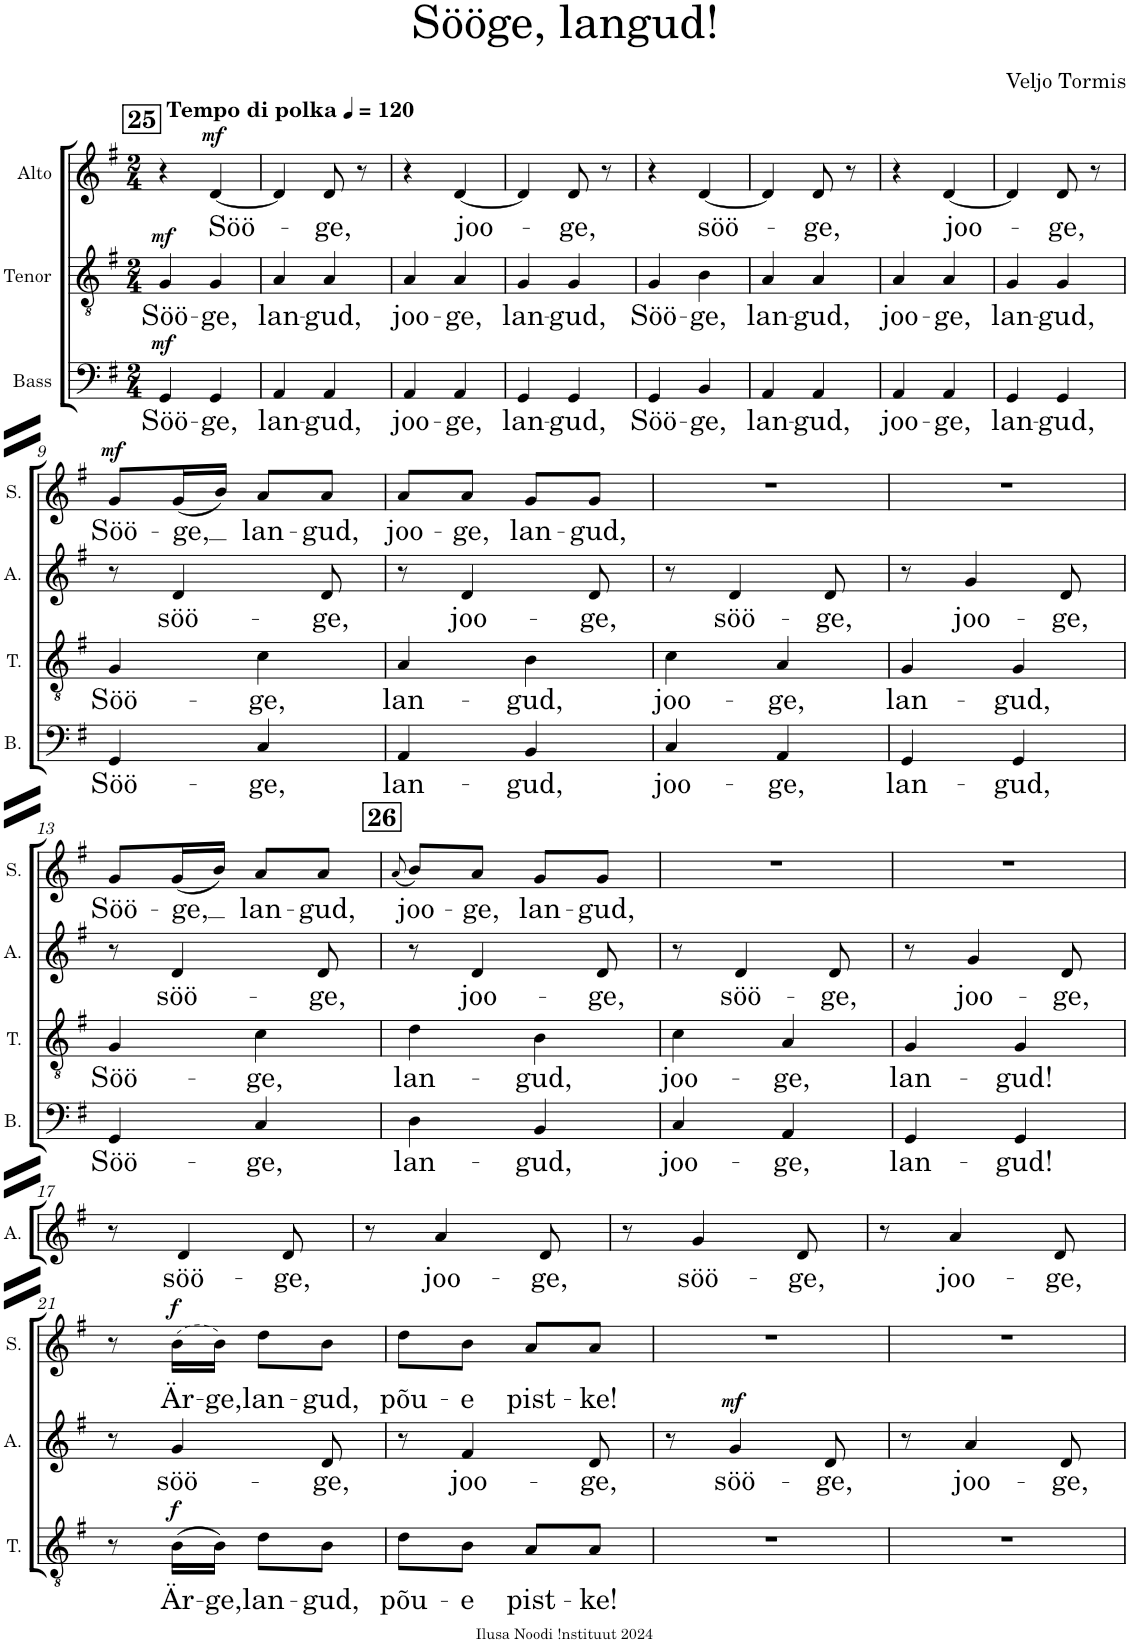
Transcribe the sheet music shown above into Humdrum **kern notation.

**kern	**text	**dynam	**kern	**text	**dynam	**kern	**text	**dynam	**kern	**text	**dynam
*part4	*part4	*part4	*part3	*part3	*part3	*part2	*part2	*part2	*part1	*part1	*part1
*staff4	*staff4	*staff4	*staff3	*staff3	*staff3	*staff2	*staff2	*staff2	*staff1	*staff1	*staff1
*I"Bass	*	*	*I"Tenor	*	*	*I"Alto	*	*	*I"Soprano	*	*
*I'B.	*	*	*I'T.	*	*	*I'A.	*	*	*I'S.	*	*
*clefF4	*	*	*clefGv2	*	*	*clefG2	*	*	*clefG2	*	*
*k[f#]	*	*	*k[f#]	*	*	*k[f#]	*	*	*k[f#]	*	*
*M2/4	*	*	*M2/4	*	*	*M2/4	*	*	*M2/4	*	*
*MM120	*	*	*MM120	*	*	*MM120	*	*	*MM120	*	*
!!LO:REH:place=s1:a:B:cj:fs=14:t=25
=1	=1	=1	=1	=1	=1	=1	=1	=1	=1	=1	=1
!	!	!	!	!	!	!	!	!	!LO:TX:a:B:t=Tempo di polka	!	!
!	!LO:LY:b	!LO:DY:a	!	!LO:LY:b	!LO:DY:a	!	!	!	!	!	!
4GG/	Söö-	mf	4G/	Söö-	mf	4r	.	.	2r	.	.
!	!LO:LY:b	!	!	!LO:LY:b	!	!	!LO:LY:b	!LO:DY:a	!	!	!
4GG/	-ge,	.	4G/	-ge,	.	[4d/	Söö-	mf	.	.	.
=2	=2	=2	=2	=2	=2	=2	=2	=2	=2	=2	=2
!	!LO:LY:b	!	!	!LO:LY:b	!	!	!	!	!	!	!
4AA/	lan-	.	4A/	lan-	.	4d/]	.	.	2r	.	.
!	!LO:LY:b	!	!	!LO:LY:b	!	!	!LO:LY:b	!	!	!	!
4AA/	-gud,	.	4A/	-gud,	.	8d/	-ge,	.	.	.	.
.	.	.	.	.	.	8r	.	.	.	.	.
=3	=3	=3	=3	=3	=3	=3	=3	=3	=3	=3	=3
!	!LO:LY:b	!	!	!LO:LY:b	!	!	!	!	!	!	!
4AA/	joo-	.	4A/	joo-	.	4r	.	.	2r	.	.
!	!LO:LY:b	!	!	!LO:LY:b	!	!	!LO:LY:b	!	!	!	!
4AA/	-ge,	.	4A/	-ge,	.	[4d/	joo-	.	.	.	.
=4	=4	=4	=4	=4	=4	=4	=4	=4	=4	=4	=4
!	!LO:LY:b	!	!	!LO:LY:b	!	!	!	!	!	!	!
4GG/	lan-	.	4G/	lan-	.	4d/]	.	.	2r	.	.
!	!LO:LY:b	!	!	!LO:LY:b	!	!	!LO:LY:b	!	!	!	!
4GG/	-gud,	.	4G/	-gud,	.	8d/	-ge,	.	.	.	.
.	.	.	.	.	.	8r	.	.	.	.	.
=5	=5	=5	=5	=5	=5	=5	=5	=5	=5	=5	=5
!	!LO:LY:b	!	!	!LO:LY:b	!	!	!	!	!	!	!
4GG/	Söö-	.	4G/	Söö-	.	4r	.	.	2r	.	.
!	!LO:LY:b	!	!	!LO:LY:b	!	!	!LO:LY:b	!	!	!	!
4BB/	-ge,	.	4B\	-ge,	.	[4d/	söö-	.	.	.	.
=6	=6	=6	=6	=6	=6	=6	=6	=6	=6	=6	=6
!	!LO:LY:b	!	!	!LO:LY:b	!	!	!	!	!	!	!
4AA/	lan-	.	4A/	lan-	.	4d/]	.	.	2r	.	.
!	!LO:LY:b	!	!	!LO:LY:b	!	!	!LO:LY:b	!	!	!	!
4AA/	-gud,	.	4A/	-gud,	.	8d/	-ge,	.	.	.	.
.	.	.	.	.	.	8r	.	.	.	.	.
=7	=7	=7	=7	=7	=7	=7	=7	=7	=7	=7	=7
!	!LO:LY:b	!	!	!LO:LY:b	!	!	!	!	!	!	!
4AA/	joo-	.	4A/	joo-	.	4r	.	.	2r	.	.
!	!LO:LY:b	!	!	!LO:LY:b	!	!	!LO:LY:b	!	!	!	!
4AA/	-ge,	.	4A/	-ge,	.	[4d/	joo-	.	.	.	.
=8	=8	=8	=8	=8	=8	=8	=8	=8	=8	=8	=8
!	!LO:LY:b	!	!	!LO:LY:b	!	!	!	!	!	!	!
4GG/	lan-	.	4G/	lan-	.	4d/]	.	.	2r	.	.
!	!LO:LY:b	!	!	!LO:LY:b	!	!	!LO:LY:b	!	!	!	!
4GG/	-gud,	.	4G/	-gud,	.	8d/	-ge,	.	.	.	.
.	.	.	.	.	.	8r	.	.	.	.	.
!!LO:LB:g=z
=9	=9	=9	=9	=9	=9	=9	=9	=9	=9	=9	=9
!	!LO:LY:b	!	!	!LO:LY:b	!	!	!	!	!	!LO:LY:b	!LO:DY:a
4GG/	Söö-	.	4G/	Söö-	.	8r	.	.	8g/L	Söö-	mf
!	!	!	!	!	!	!	!LO:LY:b	!	!	!LO:LY:b	!
.	.	.	.	.	.	4d/	söö-	.	(16g/L	-ge,	.
.	.	.	.	.	.	.	.	.	16b/JJ)	.	.
!	!LO:LY:b	!	!	!LO:LY:b	!	!	!	!	!	!LO:LY:b	!
4C/	-ge,	.	4c\	-ge,	.	.	.	.	8a/L	lan-	.
!	!	!	!	!	!	!	!LO:LY:b	!	!	!LO:LY:b	!
.	.	.	.	.	.	8d/	-ge,	.	8a/J	-gud,	.
=10	=10	=10	=10	=10	=10	=10	=10	=10	=10	=10	=10
!	!LO:LY:b	!	!	!LO:LY:b	!	!	!	!	!	!LO:LY:b	!
4AA/	lan-	.	4A/	lan-	.	8r	.	.	8a/L	joo-	.
!	!	!	!	!	!	!	!LO:LY:b	!	!	!LO:LY:b	!
.	.	.	.	.	.	4d/	joo-	.	8a/J	-ge,	.
!	!LO:LY:b	!	!	!LO:LY:b	!	!	!	!	!	!LO:LY:b	!
4BB/	-gud,	.	4B\	-gud,	.	.	.	.	8g/L	lan-	.
!	!	!	!	!	!	!	!LO:LY:b	!	!	!LO:LY:b	!
.	.	.	.	.	.	8d/	-ge,	.	8g/J	-gud,	.
=11	=11	=11	=11	=11	=11	=11	=11	=11	=11	=11	=11
!	!LO:LY:b	!	!	!LO:LY:b	!	!	!	!	!	!	!
4C/	joo-	.	4c\	joo-	.	8r	.	.	2r	.	.
!	!	!	!	!	!	!	!LO:LY:b	!	!	!	!
.	.	.	.	.	.	4d/	söö-	.	.	.	.
!	!LO:LY:b	!	!	!LO:LY:b	!	!	!	!	!	!	!
4AA/	-ge,	.	4A/	-ge,	.	.	.	.	.	.	.
!	!	!	!	!	!	!	!LO:LY:b	!	!	!	!
.	.	.	.	.	.	8d/	-ge,	.	.	.	.
=12	=12	=12	=12	=12	=12	=12	=12	=12	=12	=12	=12
!	!LO:LY:b	!	!	!LO:LY:b	!	!	!	!	!	!	!
4GG/	lan-	.	4G/	lan-	.	8r	.	.	2r	.	.
!	!	!	!	!	!	!	!LO:LY:b	!	!	!	!
.	.	.	.	.	.	4g/	joo-	.	.	.	.
!	!LO:LY:b	!	!	!LO:LY:b	!	!	!	!	!	!	!
4GG/	-gud,	.	4G/	-gud,	.	.	.	.	.	.	.
!	!	!	!	!	!	!	!LO:LY:b	!	!	!	!
.	.	.	.	.	.	8d/	-ge,	.	.	.	.
!!LO:LB:g=z
=13	=13	=13	=13	=13	=13	=13	=13	=13	=13	=13	=13
!	!LO:LY:b	!	!	!LO:LY:b	!	!	!	!	!	!LO:LY:b	!
4GG/	Söö-	.	4G/	Söö-	.	8r	.	.	8g/L	Söö-	.
!	!	!	!	!	!	!	!LO:LY:b	!	!	!LO:LY:b	!
.	.	.	.	.	.	4d/	söö-	.	(16g/L	-ge,	.
.	.	.	.	.	.	.	.	.	16b/JJ)	.	.
!	!LO:LY:b	!	!	!LO:LY:b	!	!	!	!	!	!LO:LY:b	!
4C/	-ge,	.	4c\	-ge,	.	.	.	.	8a/L	lan-	.
!	!	!	!	!	!	!	!LO:LY:b	!	!	!LO:LY:b	!
.	.	.	.	.	.	8d/	-ge,	.	8a/J	-gud,	.
!!LO:REH:place=s1:a:B:cj:fs=14:t=26
=14	=14	=14	=14	=14	=14	=14	=14	=14	=14	=14	=14
.	.	.	.	.	.	.	.	.	(8qa/	.	.
!	!LO:LY:b	!	!	!LO:LY:b	!	!	!	!	!	!LO:LY:b	!
4D\	lan-	.	4d\	lan-	.	8r	.	.	8b/L)	joo-	.
!	!	!	!	!	!	!	!LO:LY:b	!	!	!LO:LY:b	!
.	.	.	.	.	.	4d/	joo-	.	8a/J	-ge,	.
!	!LO:LY:b	!	!	!LO:LY:b	!	!	!	!	!	!LO:LY:b	!
4BB/	-gud,	.	4B\	-gud,	.	.	.	.	8g/L	lan-	.
!	!	!	!	!	!	!	!LO:LY:b	!	!	!LO:LY:b	!
.	.	.	.	.	.	8d/	-ge,	.	8g/J	-gud,	.
=15	=15	=15	=15	=15	=15	=15	=15	=15	=15	=15	=15
!	!LO:LY:b	!	!	!LO:LY:b	!	!	!	!	!	!	!
4C/	joo-	.	4c\	joo-	.	8r	.	.	2r	.	.
!	!	!	!	!	!	!	!LO:LY:b	!	!	!	!
.	.	.	.	.	.	4d/	söö-	.	.	.	.
!	!LO:LY:b	!	!	!LO:LY:b	!	!	!	!	!	!	!
4AA/	-ge,	.	4A/	-ge,	.	.	.	.	.	.	.
!	!	!	!	!	!	!	!LO:LY:b	!	!	!	!
.	.	.	.	.	.	8d/	-ge,	.	.	.	.
=16	=16	=16	=16	=16	=16	=16	=16	=16	=16	=16	=16
!	!LO:LY:b	!	!	!LO:LY:b	!	!	!	!	!	!	!
4GG/	lan-	.	4G/	lan-	.	8r	.	.	2r	.	.
!	!	!	!	!	!	!	!LO:LY:b	!	!	!	!
.	.	.	.	.	.	4g/	joo-	.	.	.	.
!	!LO:LY:b	!	!	!LO:LY:b	!	!	!	!	!	!	!
4GG/	-gud!	.	4G/	-gud!	.	.	.	.	.	.	.
!	!	!	!	!	!	!	!LO:LY:b	!	!	!	!
.	.	.	.	.	.	8d/	-ge,	.	.	.	.
!!LO:LB:g=z
=17	=17	=17	=17	=17	=17	=17	=17	=17	=17	=17	=17
2r	.	.	2r	.	.	8r	.	.	2r	.	.
!	!	!	!	!	!	!	!LO:LY:b	!	!	!	!
.	.	.	.	.	.	4d/	söö-	.	.	.	.
!	!	!	!	!	!	!	!LO:LY:b	!	!	!	!
.	.	.	.	.	.	8d/	-ge,	.	.	.	.
=18	=18	=18	=18	=18	=18	=18	=18	=18	=18	=18	=18
2r	.	.	2r	.	.	8r	.	.	2r	.	.
!	!	!	!	!	!	!	!LO:LY:b	!	!	!	!
.	.	.	.	.	.	4a/	joo-	.	.	.	.
!	!	!	!	!	!	!	!LO:LY:b	!	!	!	!
.	.	.	.	.	.	8d/	-ge,	.	.	.	.
=19	=19	=19	=19	=19	=19	=19	=19	=19	=19	=19	=19
2r	.	.	2r	.	.	8r	.	.	2r	.	.
!	!	!	!	!	!	!	!LO:LY:b	!	!	!	!
.	.	.	.	.	.	4g/	söö-	.	.	.	.
!	!	!	!	!	!	!	!LO:LY:b	!	!	!	!
.	.	.	.	.	.	8d/	-ge,	.	.	.	.
=20	=20	=20	=20	=20	=20	=20	=20	=20	=20	=20	=20
2r	.	.	2r	.	.	8r	.	.	2r	.	.
!	!	!	!	!	!	!	!LO:LY:b	!	!	!	!
.	.	.	.	.	.	4a/	joo-	.	.	.	.
!	!	!	!	!	!	!	!LO:LY:b	!	!	!	!
.	.	.	.	.	.	8d/	-ge,	.	.	.	.
!!LO:LB:g=z
=21	=21	=21	=21	=21	=21	=21	=21	=21	=21	=21	=21
2r	.	.	8r	.	.	8r	.	.	8r	.	.
!	!	!	!	!LO:LY:b	!LO:DY:a	!	!LO:LY:b	!	!	!LO:LY:b	!LO:DY:a
.	.	.	(16B\LL	Är-	f	4g/	söö-	.	(16b\LL	Är-	f
!	!	!	!	!LO:LY:b	!	!	!	!	!	!LO:LY:b	!
.	.	.	16B\JJ)	-ge,	.	.	.	.	16b\JJ)	-ge,	.
!	!	!	!	!LO:LY:b	!	!	!	!	!	!LO:LY:b	!
.	.	.	8d\L	lan-	.	.	.	.	8dd\L	lan-	.
!	!	!	!	!LO:LY:b	!	!	!LO:LY:b	!	!	!LO:LY:b	!
.	.	.	8B\J	-gud,	.	8d/	-ge,	.	8b\J	-gud,	.
=22	=22	=22	=22	=22	=22	=22	=22	=22	=22	=22	=22
!	!	!	!	!LO:LY:b	!	!	!	!	!	!LO:LY:b	!
2r	.	.	8d\L	põu-	.	8r	.	.	8dd\L	põu-	.
!	!	!	!	!LO:LY:b	!	!	!LO:LY:b	!	!	!LO:LY:b	!
.	.	.	8B\J	-e	.	4f#/	joo-	.	8b\J	-e	.
!	!	!	!	!LO:LY:b	!	!	!	!	!	!LO:LY:b	!
.	.	.	8A/L	pist-	.	.	.	.	8a/L	pist-	.
!	!	!	!	!LO:LY:b	!	!	!LO:LY:b	!	!	!LO:LY:b	!
.	.	.	8A/J	-ke!	.	8d/	-ge,	.	8a/J	-ke!	.
=23	=23	=23	=23	=23	=23	=23	=23	=23	=23	=23	=23
2r	.	.	2r	.	.	8r	.	.	2r	.	.
!	!	!	!	!	!	!	!LO:LY:b	!LO:DY:a	!	!	!
.	.	.	.	.	.	4g/	söö-	mf	.	.	.
!	!	!	!	!	!	!	!LO:LY:b	!	!	!	!
.	.	.	.	.	.	8d/	-ge,	.	.	.	.
=24	=24	=24	=24	=24	=24	=24	=24	=24	=24	=24	=24
2r	.	.	2r	.	.	8r	.	.	2r	.	.
!	!	!	!	!	!	!	!LO:LY:b	!	!	!	!
.	.	.	.	.	.	4a/	joo-	.	.	.	.
!	!	!	!	!	!	!	!LO:LY:b	!	!	!	!
.	.	.	.	.	.	8d/	-ge,	.	.	.	.
=	=	=	=	=	=	=	=	=	=	=	=
*-	*-	*-	*-	*-	*-	*-	*-	*-	*-	*-	*-
